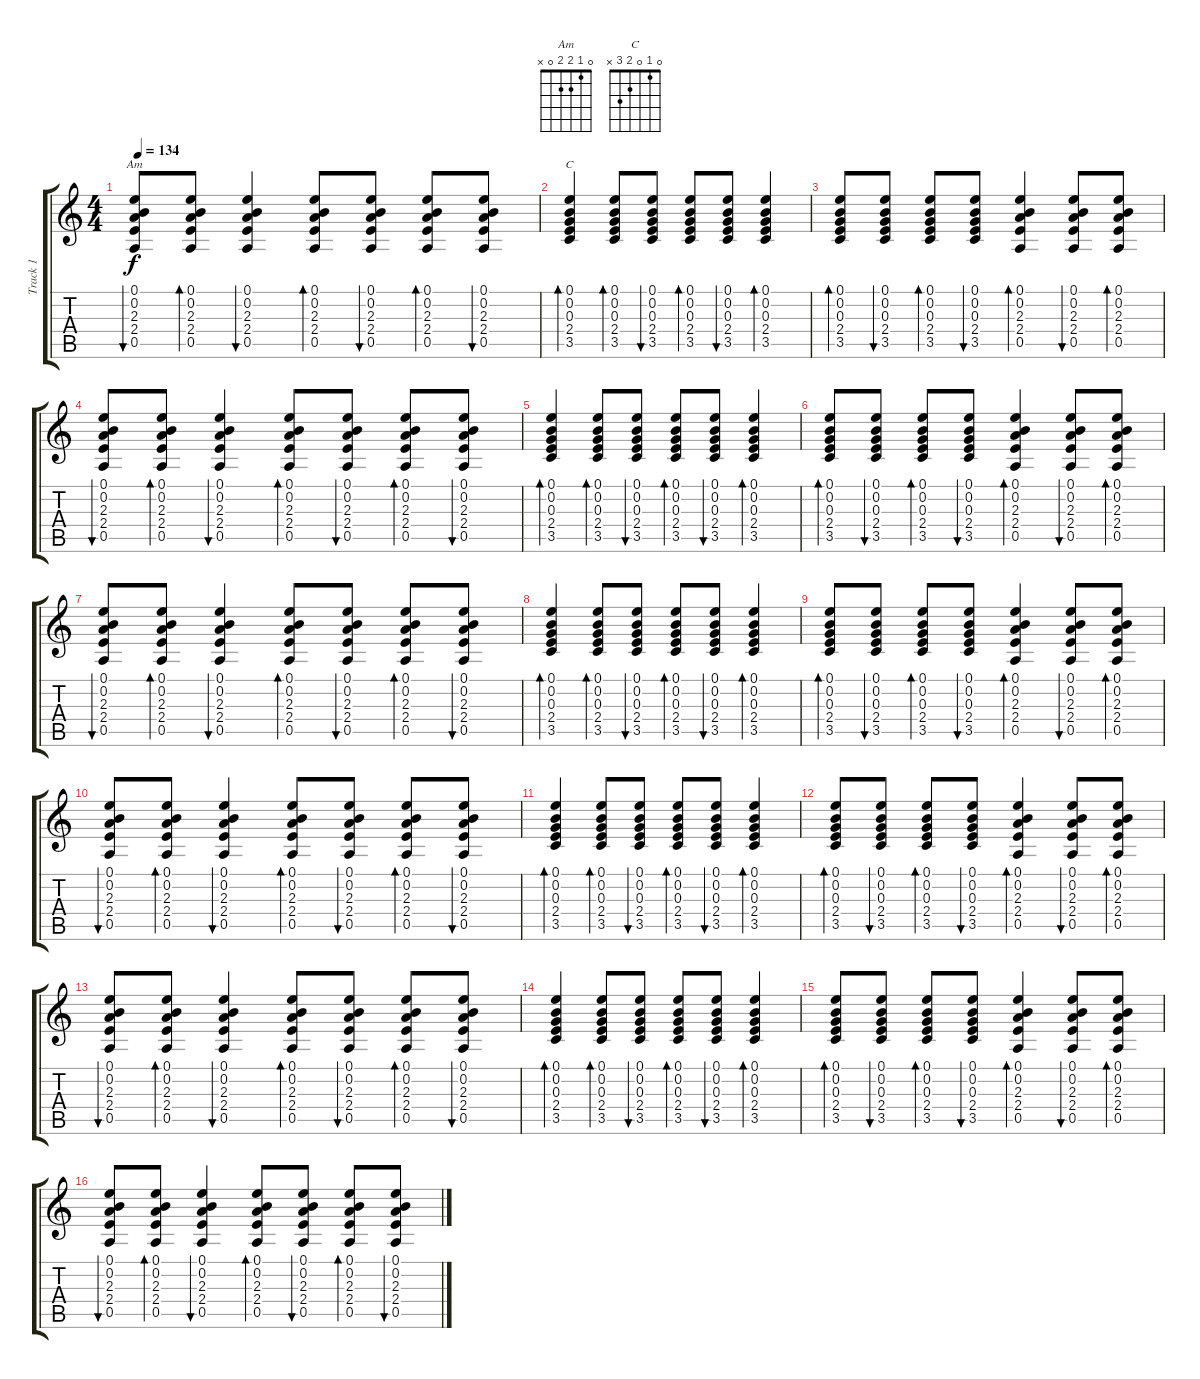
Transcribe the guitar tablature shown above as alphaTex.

\track ("Track 1" "Track 1") {instrument acousticguitarsteel}
\staff {score tabs}
\tuning (E4 B3 G3 D3 A2 E2) {hide}
\chord ("Am" 0 1 2 2 0 x)
\chord ("C" 0 1 0 2 3 x)
\ts (4 4)
\tempo 134
\clef g2
\ks c
(0.1 0.2 2.3 2.4 0.5).8{bu 30 ch "Am" dy f} (0.1 0.2 2.3 2.4 0.5).8{bd 30} (0.1 0.2 2.3 2.4 0.5).4{bu 30} (0.1 0.2 2.3 2.4 0.5).8{bd 30} (0.1 0.2 2.3 2.4 0.5).8{bu 30} (0.1 0.2 2.3 2.4 0.5).8{bd 30} (0.1 0.2 2.3 2.4 0.5).8{bu 30} |
(0.1 0.2 0.3 2.4 3.5).4{bd 30 ch "C"} (0.1 0.2 0.3 2.4 3.5).8{bd 30} (0.1 0.2 0.3 2.4 3.5).8{bu 30} (0.1 0.2 0.3 2.4 3.5).8{bd 30} (0.1 0.2 0.3 2.4 3.5).8{bu 30} (0.1 0.2 0.3 2.4 3.5).4{bd 30} |
(0.1 0.2 0.3 2.4 3.5).8{bd 30} (0.1 0.2 0.3 2.4 3.5).8{bu 30} (0.1 0.2 0.3 2.4 3.5).8{bd 30} (0.1 0.2 0.3 2.4 3.5).8{bu 30} (0.1 0.2 2.3 2.4 0.5).4{bd 30} (0.1 0.2 2.3 2.4 0.5).8{bu 30} (0.1 0.2 2.3 2.4 0.5).8{bd 30} |
(0.1 0.2 2.3 2.4 0.5).8{bu 30} (0.1 0.2 2.3 2.4 0.5).8{bd 30} (0.1 0.2 2.3 2.4 0.5).4{bu 30} (0.1 0.2 2.3 2.4 0.5).8{bd 30} (0.1 0.2 2.3 2.4 0.5).8{bu 30} (0.1 0.2 2.3 2.4 0.5).8{bd 30} (0.1 0.2 2.3 2.4 0.5).8{bu 30} |
(0.1 0.2 0.3 2.4 3.5).4{bd 30} (0.1 0.2 0.3 2.4 3.5).8{bd 30} (0.1 0.2 0.3 2.4 3.5).8{bu 30} (0.1 0.2 0.3 2.4 3.5).8{bd 30} (0.1 0.2 0.3 2.4 3.5).8{bu 30} (0.1 0.2 0.3 2.4 3.5).4{bd 30} |
(0.1 0.2 0.3 2.4 3.5).8{bd 30} (0.1 0.2 0.3 2.4 3.5).8{bu 30} (0.1 0.2 0.3 2.4 3.5).8{bd 30} (0.1 0.2 0.3 2.4 3.5).8{bu 30} (0.1 0.2 2.3 2.4 0.5).4{bd 30} (0.1 0.2 2.3 2.4 0.5).8{bu 30} (0.1 0.2 2.3 2.4 0.5).8{bd 30} |
(0.1 0.2 2.3 2.4 0.5).8{bu 30} (0.1 0.2 2.3 2.4 0.5).8{bd 30} (0.1 0.2 2.3 2.4 0.5).4{bu 30} (0.1 0.2 2.3 2.4 0.5).8{bd 30} (0.1 0.2 2.3 2.4 0.5).8{bu 30} (0.1 0.2 2.3 2.4 0.5).8{bd 30} (0.1 0.2 2.3 2.4 0.5).8{bu 30} |
(0.1 0.2 0.3 2.4 3.5).4{bd 30} (0.1 0.2 0.3 2.4 3.5).8{bd 30} (0.1 0.2 0.3 2.4 3.5).8{bu 30} (0.1 0.2 0.3 2.4 3.5).8{bd 30} (0.1 0.2 0.3 2.4 3.5).8{bu 30} (0.1 0.2 0.3 2.4 3.5).4{bd 30} |
(0.1 0.2 0.3 2.4 3.5).8{bd 30} (0.1 0.2 0.3 2.4 3.5).8{bu 30} (0.1 0.2 0.3 2.4 3.5).8{bd 30} (0.1 0.2 0.3 2.4 3.5).8{bu 30} (0.1 0.2 2.3 2.4 0.5).4{bd 30} (0.1 0.2 2.3 2.4 0.5).8{bu 30} (0.1 0.2 2.3 2.4 0.5).8{bd 30} |
(0.1 0.2 2.3 2.4 0.5).8{bu 30} (0.1 0.2 2.3 2.4 0.5).8{bd 30} (0.1 0.2 2.3 2.4 0.5).4{bu 30} (0.1 0.2 2.3 2.4 0.5).8{bd 30} (0.1 0.2 2.3 2.4 0.5).8{bu 30} (0.1 0.2 2.3 2.4 0.5).8{bd 30} (0.1 0.2 2.3 2.4 0.5).8{bu 30} |
(0.1 0.2 0.3 2.4 3.5).4{bd 30} (0.1 0.2 0.3 2.4 3.5).8{bd 30} (0.1 0.2 0.3 2.4 3.5).8{bu 30} (0.1 0.2 0.3 2.4 3.5).8{bd 30} (0.1 0.2 0.3 2.4 3.5).8{bu 30} (0.1 0.2 0.3 2.4 3.5).4{bd 30} |
(0.1 0.2 0.3 2.4 3.5).8{bd 30} (0.1 0.2 0.3 2.4 3.5).8{bu 30} (0.1 0.2 0.3 2.4 3.5).8{bd 30} (0.1 0.2 0.3 2.4 3.5).8{bu 30} (0.1 0.2 2.3 2.4 0.5).4{bd 30} (0.1 0.2 2.3 2.4 0.5).8{bu 30} (0.1 0.2 2.3 2.4 0.5).8{bd 30} |
(0.1 0.2 2.3 2.4 0.5).8{bu 30} (0.1 0.2 2.3 2.4 0.5).8{bd 30} (0.1 0.2 2.3 2.4 0.5).4{bu 30} (0.1 0.2 2.3 2.4 0.5).8{bd 30} (0.1 0.2 2.3 2.4 0.5).8{bu 30} (0.1 0.2 2.3 2.4 0.5).8{bd 30} (0.1 0.2 2.3 2.4 0.5).8{bu 30} |
(0.1 0.2 0.3 2.4 3.5).4{bd 30} (0.1 0.2 0.3 2.4 3.5).8{bd 30} (0.1 0.2 0.3 2.4 3.5).8{bu 30} (0.1 0.2 0.3 2.4 3.5).8{bd 30} (0.1 0.2 0.3 2.4 3.5).8{bu 30} (0.1 0.2 0.3 2.4 3.5).4{bd 30} |
(0.1 0.2 0.3 2.4 3.5).8{bd 30} (0.1 0.2 0.3 2.4 3.5).8{bu 30} (0.1 0.2 0.3 2.4 3.5).8{bd 30} (0.1 0.2 0.3 2.4 3.5).8{bu 30} (0.1 0.2 2.3 2.4 0.5).4{bd 30} (0.1 0.2 2.3 2.4 0.5).8{bu 30} (0.1 0.2 2.3 2.4 0.5).8{bd 30} |
(0.1 0.2 2.3 2.4 0.5).8{bu 30} (0.1 0.2 2.3 2.4 0.5).8{bd 30} (0.1 0.2 2.3 2.4 0.5).4{bu 30} (0.1 0.2 2.3 2.4 0.5).8{bd 30} (0.1 0.2 2.3 2.4 0.5).8{bu 30} (0.1 0.2 2.3 2.4 0.5).8{bd 30} (0.1 0.2 2.3 2.4 0.5).8{bu 30}
